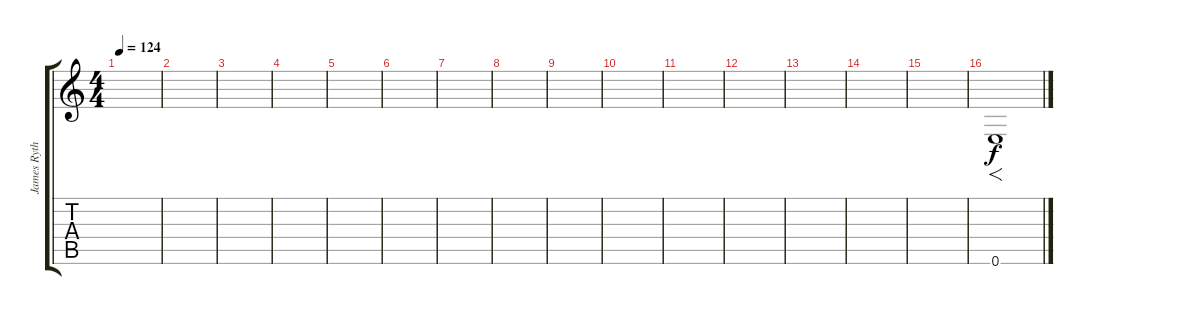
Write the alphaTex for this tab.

\track ("James Ryth." "James Ryth") {instrument distortionguitar}
\staff {score tabs}
\tuning (E4 B3 G3 D3 A2 E2) {hide}
\ts (4 4)
\tempo 124
\clef g2
\ks c
|
|
|
|
|
|
|
|
|
|
|
|
|
|
|
0.6.1{f}
